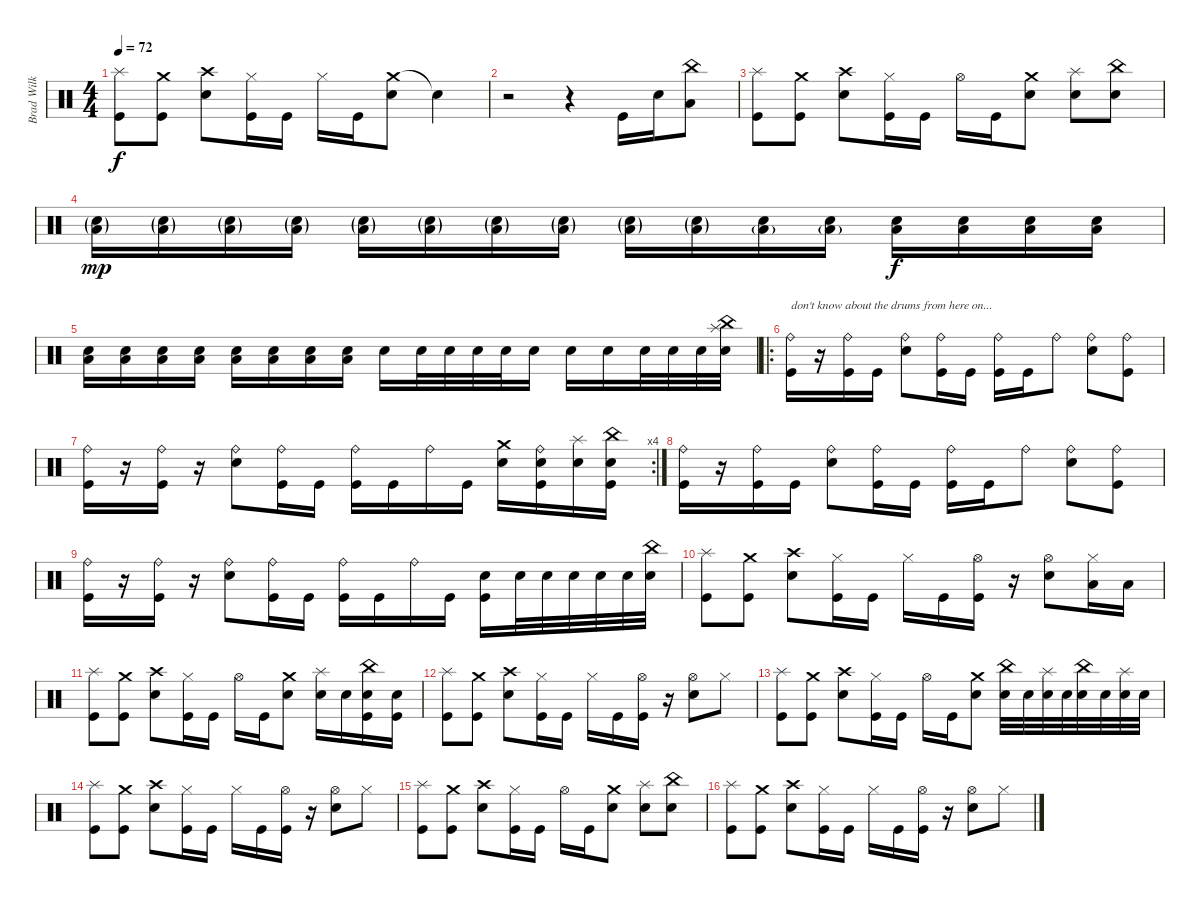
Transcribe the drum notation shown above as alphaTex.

\track ("Brad Wilk (Drums)" "Brad Wilk ") {instrument percussion}
\staff {score}
\articulation defaults
\ts (4 4)
\tempo 72
\clef neutral
\ks c
("Splash (hit)" "Kick (hit)").8{dy f} ("Crash medium (hit)" "Kick (hit)").8 ("Crash high (hit)" "Snare (hit) 2").8 ("Hi-Hat (closed)" "Kick (hit)").16 "Kick (hit)".16 "Hi-Hat (closed)".16 "Kick (hit)".16 ("Crash medium (hit)" "Snare (hit) 2").8 "Snare (hit)"{t}.4 |
r.2 r.4 "Kick (hit)".16 "Snare (hit) 2".16 ("China (hit)" "Low Tom (hit)").8 |
("Splash (hit)" "Kick (hit)").8 ("Crash medium (hit)" "Kick (hit)").8 ("Crash high (hit)" "Snare (hit) 2").8 ("Hi-Hat (closed)" "Kick (hit)").16 "Kick (hit)".16 "Hi-Hat (open)".16 "Kick (hit)".16 ("Crash medium (hit)" "Snare (hit) 2").8 ("Splash (hit)" "Snare (hit) 2").8 ("China (hit)" "Snare (hit) 2").8 |
("Snare (hit) 2"{g} "Low Floor Tom (hit)"{g}).16{dy mp volume 8} ("Snare (hit) 2"{g} "Low Floor Tom (hit)"{g}).16 ("Snare (hit) 2"{g} "Low Floor Tom (hit)"{g}).16 ("Snare (hit) 2"{g} "Low Floor Tom (hit)"{g}).16 ("Snare (hit) 2"{g} "Low Floor Tom (hit)"{g}).16{volume 10} ("Snare (hit) 2"{g} "Low Floor Tom (hit)"{g}).16 ("Snare (hit) 2"{g} "Low Floor Tom (hit)"{g}).16 ("Snare (hit) 2"{g} "Low Floor Tom (hit)"{g}).16 ("Snare (hit) 2"{g} "Low Floor Tom (hit)"{g}).16{volume 12} ("Snare (hit) 2"{g} "Low Floor Tom (hit)"{g}).16 ("Snare (hit) 2" "Low Floor Tom (hit)"{g}).16 ("Snare (hit) 2" "Low Floor Tom (hit)"{g}).16 ("Snare (hit) 2" "Low Floor Tom (hit)").16{dy f volume 14} ("Snare (hit) 2" "Low Floor Tom (hit)").16 ("Snare (hit) 2" "Low Floor Tom (hit)").16 ("Snare (hit) 2" "Low Floor Tom (hit)").16 |
("Snare (hit) 2" "Low Floor Tom (hit)").16{volume 16} ("Snare (hit) 2" "Low Floor Tom (hit)").16 ("Snare (hit) 2" "Low Floor Tom (hit)").16 ("Snare (hit) 2" "Low Floor Tom (hit)").16 ("Snare (hit) 2" "Low Floor Tom (hit)").16 ("Snare (hit) 2" "Low Floor Tom (hit)").16 ("Snare (hit) 2" "Low Floor Tom (hit)").16 ("Snare (hit) 2" "Low Floor Tom (hit)").16 "Snare (hit) 2".16 "Snare (hit) 2".32 "Snare (hit) 2".32 "Snare (hit) 2".32 "Snare (hit) 2".32 "Snare (hit) 2".16 "Snare (hit) 2".16 "Snare (hit) 2".16 "Snare (hit) 2".32 "Snare (hit) 2".32 "Snare (hit) 2".32 ("China (hit)" "Snare (hit) 2" "Splash (hit)").32 |
\ro
("Ride (bell)" "Kick (hit)").16{txt "don't know about the drums from here on..."} r.16 ("Ride (bell)" "Kick (hit)").16 "Kick (hit)".16 ("Ride (bell)" "Snare (hit) 2").8 ("Ride (bell)" "Kick (hit)").16 "Kick (hit)".16 ("Ride (bell)" "Kick (hit)").16 "Kick (hit)".16 "Ride (bell)".8 ("Ride (bell)" "Snare (hit) 2").8 ("Ride (bell)" "Kick (hit)").8 |
\rc 4
("Ride (bell)" "Kick (hit)").16 r.16 ("Ride (bell)" "Kick (hit)").16 r.16 ("Ride (bell)" "Snare (hit) 2").8 ("Ride (bell)" "Kick (hit)").16 "Kick (hit)".16 ("Ride (bell)" "Kick (hit)").16 "Kick (hit)".16 "Ride (bell)".16 "Kick (hit)".16 ("Crash medium (hit)" "Snare (hit) 2").16 ("Ride (bell)" "Snare (hit) 2" "Kick (hit)").16 ("Splash (hit)" "Snare (hit) 2").16 ("China (hit)" "Snare (hit) 2" "Kick (hit)").16 |
("Ride (bell)" "Kick (hit)").16 r.16 ("Ride (bell)" "Kick (hit)").16 "Kick (hit)".16 ("Ride (bell)" "Snare (hit) 2").8 ("Ride (bell)" "Kick (hit)").16 "Kick (hit)".16 ("Ride (bell)" "Kick (hit)").16 "Kick (hit)".16 "Ride (bell)".8 ("Ride (bell)" "Snare (hit) 2").8 ("Ride (bell)" "Kick (hit)").8 |
("Ride (bell)" "Kick (hit)").16 r.16 ("Ride (bell)" "Kick (hit)").16 r.16 ("Ride (bell)" "Snare (hit) 2").8 ("Ride (bell)" "Kick (hit)").16 "Kick (hit)".16 ("Ride (bell)" "Kick (hit)").16 "Kick (hit)".16 "Ride (bell)".16 "Kick (hit)".16 ("Snare (hit) 2" "Kick (hit)").16 "Snare (hit) 2".32 "Snare (hit) 2".32 "Snare (hit) 2".32 "Snare (hit) 2".32 "Snare (hit) 2".32 ("China (hit)" "Snare (hit) 2").32 |
("Splash (hit)" "Kick (hit)").8 ("Crash medium (hit)" "Kick (hit)").8 ("Crash high (hit)" "Snare (hit) 2").8 ("Hi-Hat (closed)" "Kick (hit)").16 "Kick (hit)".16 "Hi-Hat (closed)".16 "Kick (hit)".16 ("Hi-Hat (open)" "Kick (hit)").16 r.16 ("Hi-Hat (open)" "Snare (hit) 2").8 ("Hi-Hat (closed)" "Low Floor Tom (hit)").16 "Low Floor Tom (hit)".16 |
("Splash (hit)" "Kick (hit)").8 ("Crash medium (hit)" "Kick (hit)").8 ("Crash high (hit)" "Snare (hit) 2").8 ("Hi-Hat (closed)" "Kick (hit)").16 "Kick (hit)".16 "Hi-Hat (open)".16 "Kick (hit)".16 ("Crash medium (hit)" "Snare (hit) 2").8 ("Splash (hit)" "Snare (hit) 2").16 "Snare (hit) 2".16 ("China (hit)" "Snare (hit) 2" "Kick (hit)").16 ("Snare (hit) 2" "Kick (hit)").16 |
("Splash (hit)" "Kick (hit)").8 ("Crash medium (hit)" "Kick (hit)").8 ("Crash high (hit)" "Snare (hit) 2").8 ("Hi-Hat (closed)" "Kick (hit)").16 "Kick (hit)".16 "Hi-Hat (closed)".16 "Kick (hit)".16 ("Hi-Hat (open)" "Kick (hit)").16 r.16 ("Hi-Hat (open)" "Snare (hit) 2").8 "Hi-Hat (closed)".8 |
("Splash (hit)" "Kick (hit)").8 ("Crash medium (hit)" "Kick (hit)").8 ("Crash high (hit)" "Snare (hit) 2").8 ("Hi-Hat (closed)" "Kick (hit)").16 "Kick (hit)".16 "Hi-Hat (open)".16 "Kick (hit)".16 ("Crash medium (hit)" "Snare (hit) 2").8 ("China (hit)" "Snare (hit) 2").32 "Snare (hit) 2".32 ("Splash (hit)" "Snare (hit) 2").32 "Snare (hit) 2".32 ("China (hit)" "Snare (hit) 2").32 "Snare (hit) 2".32 ("Splash (hit)" "Snare (hit) 2").32 "Snare (hit) 2".32 |
("Splash (hit)" "Kick (hit)").8 ("Crash medium (hit)" "Kick (hit)").8 ("Crash high (hit)" "Snare (hit) 2").8 ("Hi-Hat (closed)" "Kick (hit)").16 "Kick (hit)".16 "Hi-Hat (closed)".16 "Kick (hit)".16 ("Hi-Hat (open)" "Kick (hit)").16 r.16 ("Hi-Hat (open)" "Snare (hit) 2").8 "Hi-Hat (closed)".8 |
("Splash (hit)" "Kick (hit)").8 ("Crash medium (hit)" "Kick (hit)").8 ("Crash high (hit)" "Snare (hit) 2").8 ("Hi-Hat (closed)" "Kick (hit)").16 "Kick (hit)".16 "Hi-Hat (open)".16 "Kick (hit)".16 ("Crash medium (hit)" "Snare (hit) 2").8 ("Splash (hit)" "Snare (hit) 2").8 ("China (hit)" "Snare (hit) 2").8 |
("Splash (hit)" "Kick (hit)").8 ("Crash medium (hit)" "Kick (hit)").8 ("Crash high (hit)" "Snare (hit) 2").8 ("Hi-Hat (closed)" "Kick (hit)").16 "Kick (hit)".16 "Hi-Hat (closed)".16 "Kick (hit)".16 ("Hi-Hat (open)" "Kick (hit)").16 r.16 ("Hi-Hat (open)" "Snare (hit) 2").8 "Hi-Hat (closed)".8
